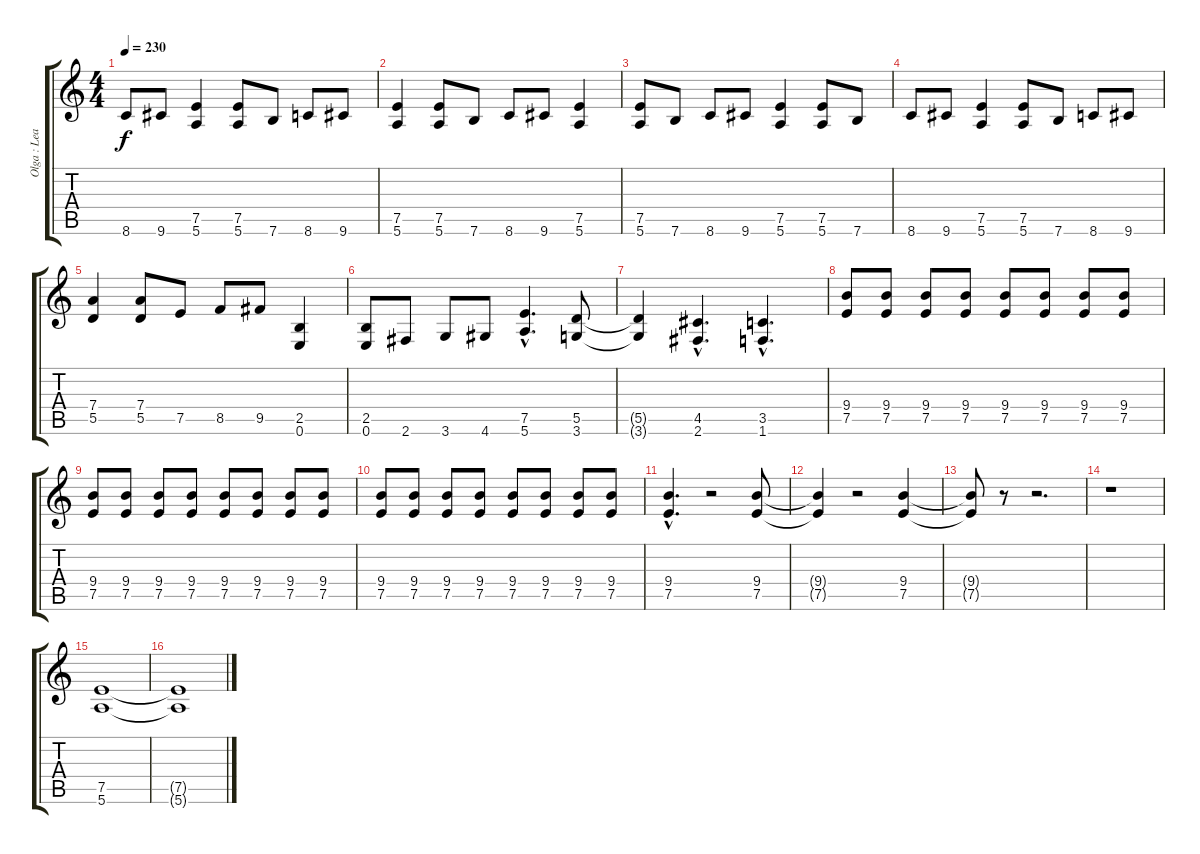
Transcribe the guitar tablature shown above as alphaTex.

\track ("Olga : Lead Guitar" "Olga : Lea") {instrument overdrivenguitar}
\staff {score tabs}
\tuning (E4 B3 G3 D3 A2 E2) {hide}
\ts (4 4)
\tempo 230
\clef g2
\ks c
8.6.8{dy f} 9.6.8 (7.5 5.6).4 (7.5 5.6).8 7.6.8 8.6.8 9.6.8 |
(7.5 5.6).4{instrument electricguitarmuted} (7.5 5.6).8 7.6.8 8.6.8 9.6.8 (7.5 5.6).4 |
(7.5 5.6).8{instrument electricguitarmuted} 7.6.8 8.6.8 9.6.8 (7.5 5.6).4 (7.5 5.6).8 7.6.8 |
8.6.8 9.6.8 (7.5 5.6).4 (7.5 5.6).8 7.6.8 8.6.8 9.6.8 |
(7.4 5.5).4 (7.4 5.5).8 7.5.8 8.5.8 9.5.8 (2.5 0.6).4 |
(2.5 0.6).8 2.6.8 3.6.8 4.6.8 (7.5{hac} 5.6{hac}).4{d instrument overdrivenguitar} (5.5 3.6).8 |
(5.5{t} 3.6{t}).4 (4.5{hac} 2.6{hac}).4{d} (3.5{hac} 1.6{hac}).4{d instrument overdrivenguitar} |
(9.4 7.5).8 (9.4 7.5).8 (9.4 7.5).8 (9.4 7.5).8 (9.4 7.5).8 (9.4 7.5).8 (9.4 7.5).8 (9.4 7.5).8 |
(9.4 7.5).8 (9.4 7.5).8 (9.4 7.5).8 (9.4 7.5).8 (9.4 7.5).8 (9.4 7.5).8 (9.4 7.5).8 (9.4 7.5).8 |
(9.4 7.5).8 (9.4 7.5).8 (9.4 7.5).8 (9.4 7.5).8 (9.4 7.5).8 (9.4 7.5).8 (9.4 7.5).8 (9.4 7.5).8 |
(9.4{hac} 7.5{hac}).4{d} r.2 (9.4 7.5).8 |
(9.4{t} 7.5{t}).4 r.2 (9.4 7.5).4 |
(9.4{t} 7.5{t}).8 r.8 r.2{d} |
r.1 |
(7.5 5.6).1 |
(7.5{t} 5.6{t}).1
